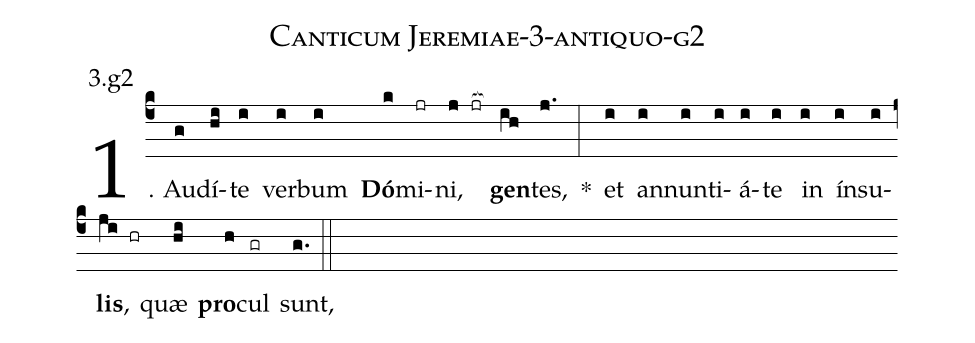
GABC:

name: Canticum Jeremiae-3-antiquo-g2;
annotation: 3.g2;
%%
(c4)1. Au(g)dí(hi)te(i) ver(i)bum(i) <b>Dó</b>(k)mi(jr)ni,(j jr[ocb:1{]) <b>gen</b>(ih[ocb:0}])tes,(j.) *(:) et(i) an(i)nun(i)ti(i)á(i)te(i) in(i) ín(i)su(i)<b>lis</b>,(ji hr) quæ(hi) <b>pro</b>(h)cul(gr) sunt,(g.) (::)
